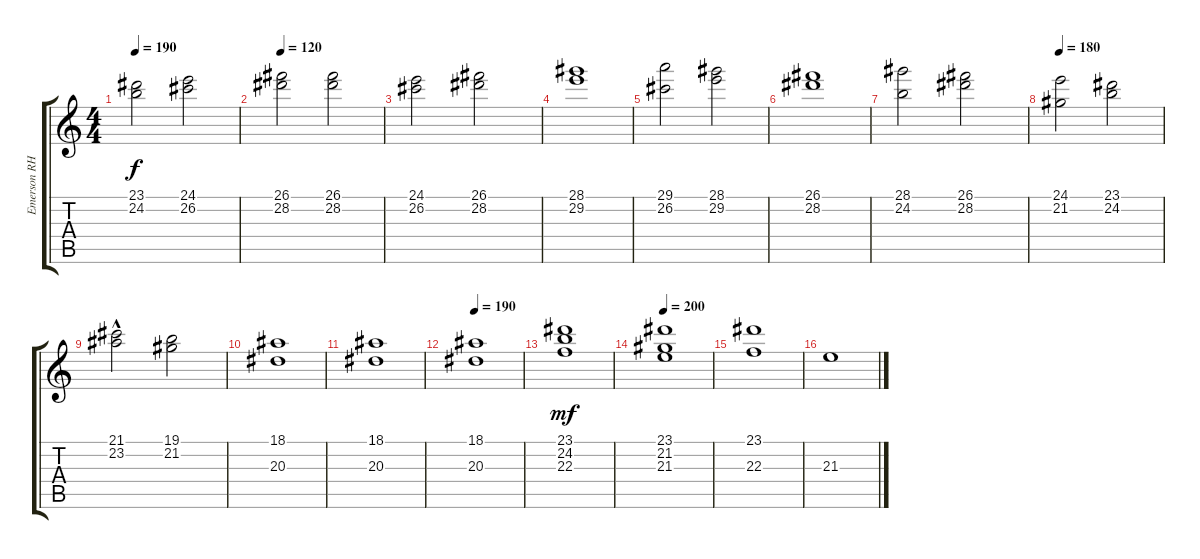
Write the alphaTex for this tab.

\track ("Emerson RH" "Emerson RH") {instrument rockorgan}
\staff {score tabs}
\tuning (E4 B3 G3 D3 A2 E2) {hide}
\ts (4 4)
\tempo 190
\clef g2
\ks c
(23.1 24.2).2{dy f} (24.1 26.2).2 |
\tempo 120
(26.1 28.2).2 (26.1 28.2).2 |
(24.1 26.2).2 (26.1 28.2).2 |
(28.1 29.2).1 |
(29.1 26.2).2 (28.1 29.2).2 |
(26.1 28.2).1 |
(28.1 24.2).2 (26.1 28.2).2 |
\tempo 180
(24.1 21.2).2 (23.1 24.2).2 |
(21.1 23.2{hac}).2 (19.1 21.2).2 |
(18.1 20.3).1 |
(18.1 20.3).1 |
\tempo 190
(18.1 20.3).1 |
(23.1 24.2 22.3).1{dy mf} |
\tempo 200
(23.1 21.2 21.3).1 |
(23.1 22.3).1 |
21.3.1
